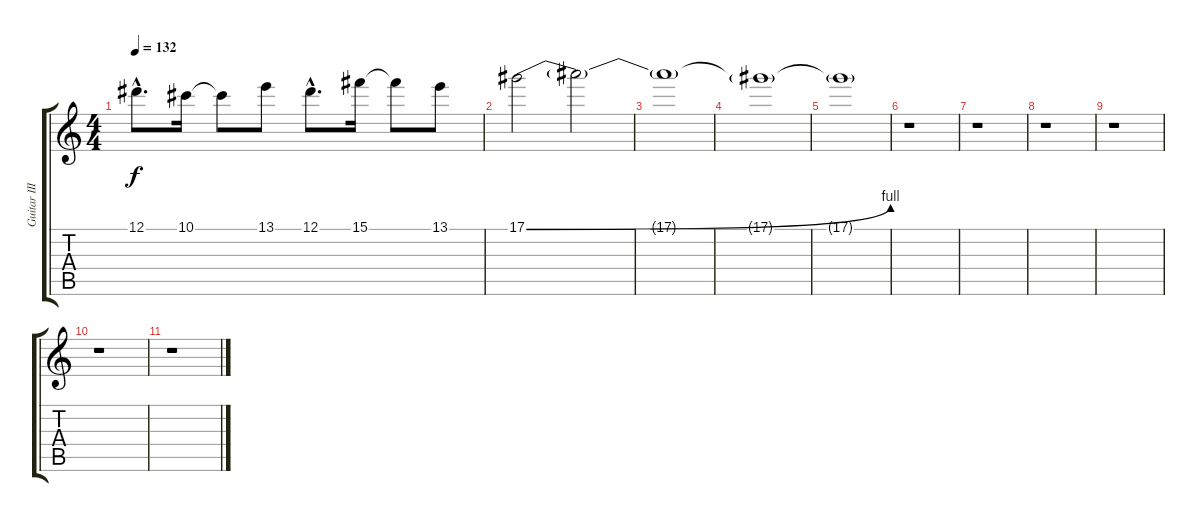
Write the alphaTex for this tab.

\track ("Guitar III" "Guitar III") {instrument distortionguitar}
\staff {score tabs}
\tuning (Eb4 Bb3 Gb3 Db3 Ab2 Eb2) {hide}
\ts (4 4)
\tempo 132
\clef g2
\ks c
12.1{hac}.8{d dy f} 10.1.16 10.1{t}.8 13.1.8 12.1{hac}.8{d} 15.1.16 15.1{t}.8 13.1.8 |
17.1{be (bend 0 0 60 4)}.2 17.1{t}.2 |
17.1{t}.1 |
17.1{t}.1 |
17.1{t}.1 |
r.1 |
r.1 |
r.1 |
r.1 |
r.1 |
r.1
